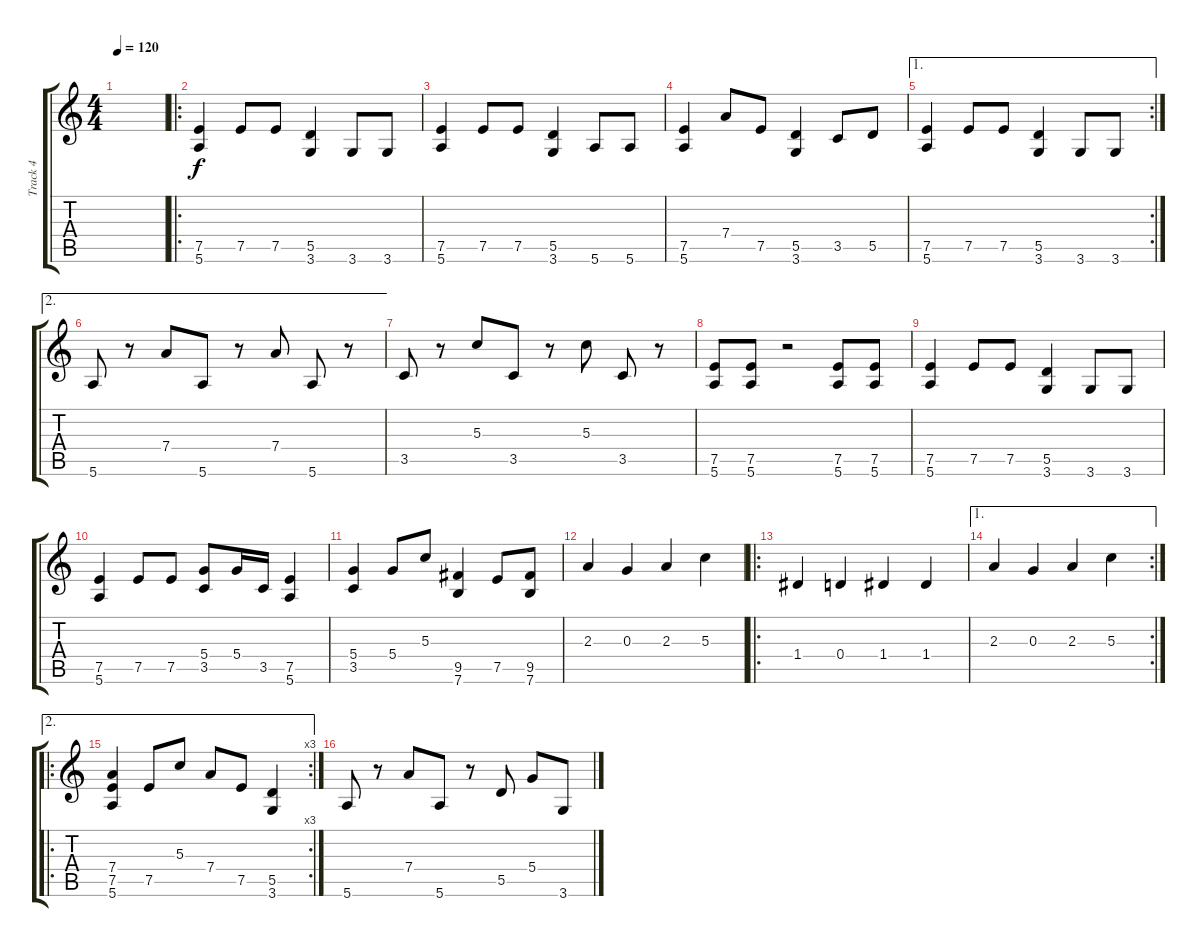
\track ("Track 4" "Track 4") {instrument electricguitarmuted}
\staff {score tabs}
\tuning (E4 B3 G3 D3 A2 E2) {hide}
\ts (4 4)
\tempo 120
\clef g2
\ks c
|
\ro
(7.5 5.6).4 7.5.8 7.5.8 (5.5 3.6).4 3.6.8 3.6.8 |
(7.5 5.6).4 7.5.8 7.5.8 (5.5 3.6).4 5.6.8 5.6.8 |
(7.5 5.6).4 7.4.8 7.5.8 (5.5 3.6).4 3.5.8 5.5.8 |
\ae 1
\rc 2
(7.5 5.6).4 7.5.8 7.5.8 (5.5 3.6).4 3.6.8 3.6.8 |
\ae 2
5.6.8 r.8 7.4.8 5.6.8 r.8 7.4.8 5.6.8 r.8 |
3.5.8 r.8 5.3.8 3.5.8 r.8 5.3.8 3.5.8 r.8 |
(7.5 5.6).8 (7.5 5.6).8 r.2 (7.5 5.6).8 (7.5 5.6).8 |
(7.5 5.6).4 7.5.8 7.5.8 (5.5 3.6).4 3.6.8 3.6.8 |
(7.5 5.6).4 7.5.8 7.5.8 (5.4 3.5).8 5.4.16 3.5.16 (7.5 5.6).4 |
(5.4 3.5).4 5.4.8 5.3.8 (9.5 7.6).4 7.5.8 (9.5 7.6).8 |
2.3.4 0.3.4 2.3.4 5.3.4 |
\ro
1.4.4 0.4.4 1.4.4 1.4.4 |
\ae 1
\rc 2
2.3.4 0.3.4 2.3.4 5.3.4 |
\ae 2
\ro
\rc 3
(7.4 7.5 5.6).4 7.5.8 5.3.8 7.4.8 7.5.8 (5.5 3.6).4 |
5.6.8 r.8 7.4.8 5.6.8 r.8 5.5.8 5.4.8 3.6.8
